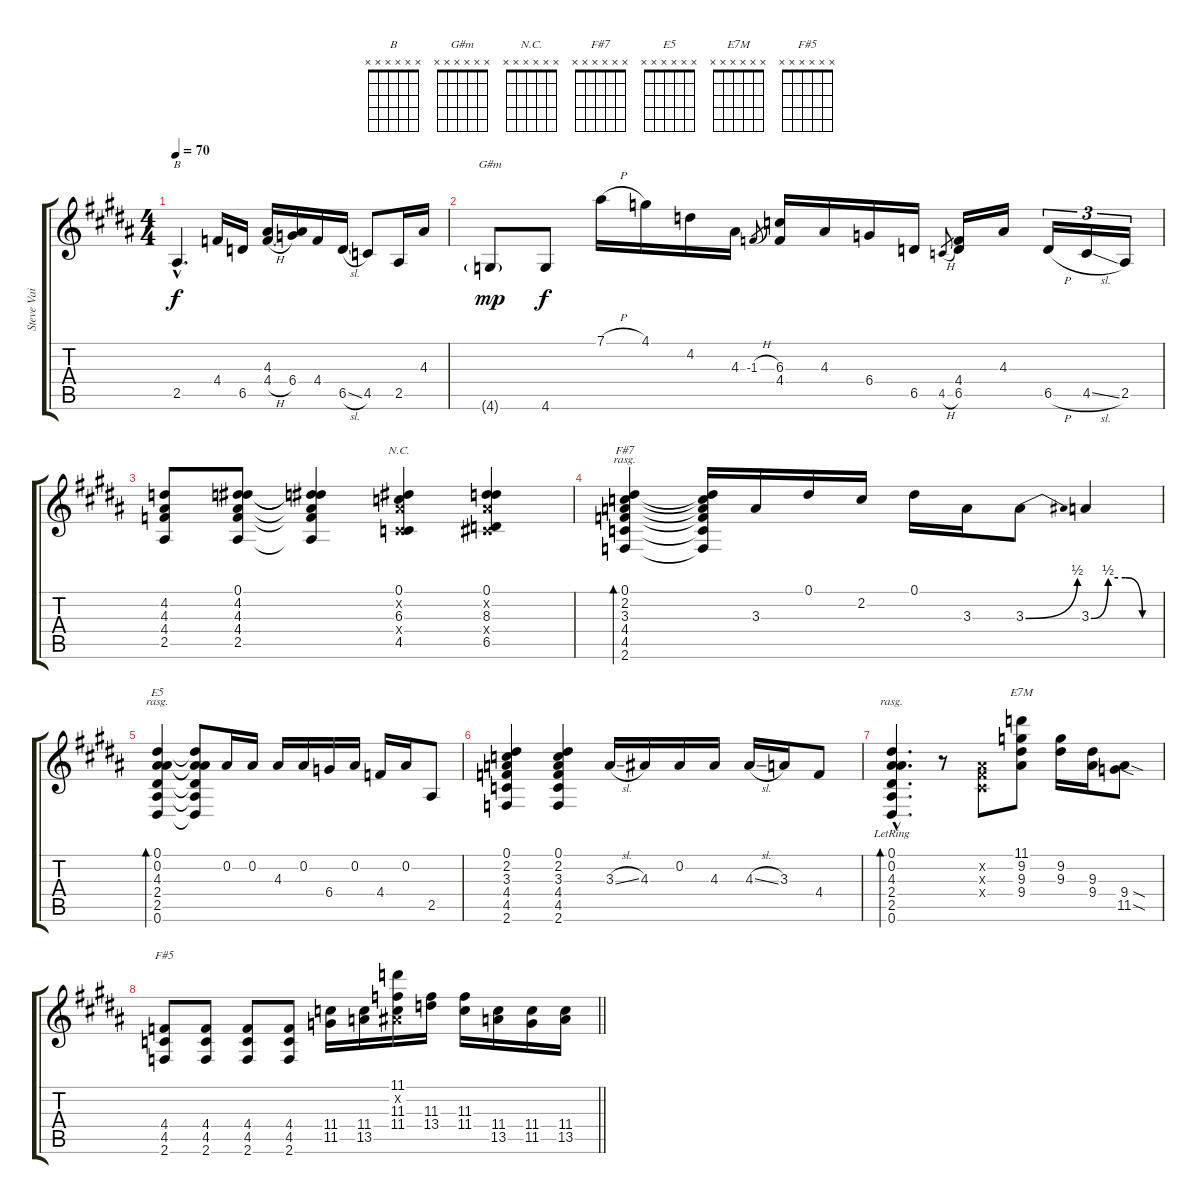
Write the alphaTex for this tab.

\track ("Steve Vai" "Steve Vai") {instrument acousticguitarsteel}
\staff {score tabs}
\tuning (Eb4 Bb3 Gb3 Db3 Ab2 Eb2) {hide}
\chord ("B" x x x x x x)
\chord ("G#m" x x x x x x)
\chord ("N.C." x x x x x x)
\chord ("F#7" x x x x x x)
\chord ("E5" x x x x x x)
\chord ("E7M" x x x x x x)
\chord ("F#5" x x x x x x)
\ts (4 4)
\tempo 70
\clef g2
\ks b
2.5{hac}.4{d ch "B" dy f} 4.4.16 6.5.16 (4.3 4.4{h}).16 (4.3{t} 6.4).16 4.4.16 6.5{sl}.16 4.5.8 2.5.16 4.3.16 |
4.6{g}.8{ch "G#m" dy mp} 4.6.8{dy f} 7.1{h}.16 4.1.16 4.2.16 4.3.16 -1.3{h}.8{gr} (6.3 4.4).16 4.3.16 6.4.16 6.5.16 4.5{h}.8{gr} (4.4 6.5).16 4.3.16 6.5{h}.16{tu (3 2)} 4.5{sl}.16{tu (3 2)} 2.5.16{tu (3 2)} |
(4.2 4.3 4.4 2.5).8 (0.1 4.2 4.3 4.4 2.5).8 (0.1{t} 4.2{t} 4.3{t} 4.4{t} 2.5{t}).4 (0.1 0.2{x} 6.3 0.4{x} 4.5).4{ch "N.C."} (0.1 0.2{x} 8.3 0.4{x} 6.5).4 |
(0.1 2.2 3.3 4.4 4.5 2.6).4{bd 120 ch "F#7" rasg ii} (0.1{t} 2.2{t} 3.3{t} 4.4{t} 4.5{t} 2.6{t}).16 3.3.16 0.1.16 2.2.16 0.1.16 3.3.16 3.3{be (bend 0 0 60 2)}.8 3.3{be (custom 0 0 15 2 30 2 45 0 60 0)}.4 |
(0.1 0.2 4.3 2.4 2.5 0.6).4{bd 120 ch "E5" rasg ii} (0.1{t} 0.2{t} 4.3{t} 2.4{t} 2.5{t} 0.6{t}).8 0.2.16 0.2.16 4.3.16 0.2.16 6.4.16 0.2.16 4.4.16 0.2.16 2.5.8 |
(0.1 2.2 3.3 4.4 4.5 2.6).4 (0.1 2.2 3.3 4.4 4.5 2.6).4 3.3{sl}.16 4.3.16 0.2.16 4.3.16 4.3{sl}.16 3.3.16 4.4.8 |
(0.1{hac} 0.2{hac} 4.3{hac} 2.4{hac} 2.5{hac} 0.6{hac lr}).4{d bd 120 rasg ii} r.8 (0.2{x} 0.3{x} 0.4{x}).8 (11.1 9.2 9.3 9.4).8{ch "E7M"} (9.2 9.3).16 (9.3 9.4).16 (9.4{sod} 11.5{sod}).8 |
\barLineRight lightlight
(4.4 4.5 2.6).8{ch "F#5"} (4.4 4.5 2.6).8 (4.4 4.5 2.6).8 (4.4 4.5 2.6).8 (11.4 11.5).16 (11.4 13.5).16 (11.1 0.2{x} 11.3 11.4).16 (11.3 13.4).16 (11.3 11.4).16 (11.4 13.5).16 (11.4 11.5).16 (11.4 13.5).16
